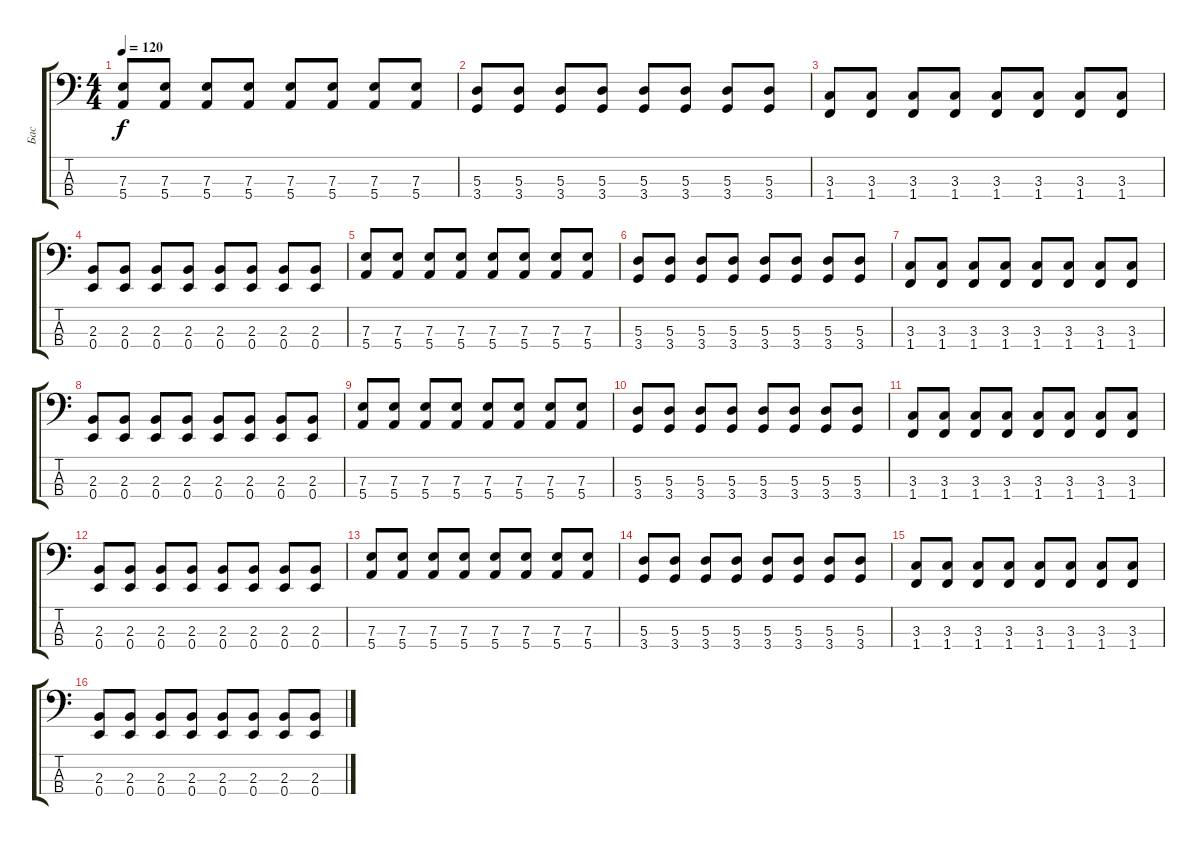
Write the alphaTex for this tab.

\track ("Бас" "Бас") {instrument electricbassfinger}
\staff {score tabs}
\tuning (G2 D2 A1 E1) {hide}
\ts (4 4)
\tempo 120
\clef f4
\ks c
(7.3 5.4).8{dy f} (7.3 5.4).8 (7.3 5.4).8 (7.3 5.4).8 (7.3 5.4).8 (7.3 5.4).8 (7.3 5.4).8 (7.3 5.4).8 |
(5.3 3.4).8 (5.3 3.4).8 (5.3 3.4).8 (5.3 3.4).8 (5.3 3.4).8 (5.3 3.4).8 (5.3 3.4).8 (5.3 3.4).8 |
(3.3 1.4).8 (3.3 1.4).8 (3.3 1.4).8 (3.3 1.4).8 (3.3 1.4).8 (3.3 1.4).8 (3.3 1.4).8 (3.3 1.4).8 |
(2.3 0.4).8 (2.3 0.4).8 (2.3 0.4).8 (2.3 0.4).8 (2.3 0.4).8 (2.3 0.4).8 (2.3 0.4).8 (2.3 0.4).8 |
(7.3 5.4).8 (7.3 5.4).8 (7.3 5.4).8 (7.3 5.4).8 (7.3 5.4).8 (7.3 5.4).8 (7.3 5.4).8 (7.3 5.4).8 |
(5.3 3.4).8 (5.3 3.4).8 (5.3 3.4).8 (5.3 3.4).8 (5.3 3.4).8 (5.3 3.4).8 (5.3 3.4).8 (5.3 3.4).8 |
(3.3 1.4).8 (3.3 1.4).8 (3.3 1.4).8 (3.3 1.4).8 (3.3 1.4).8 (3.3 1.4).8 (3.3 1.4).8 (3.3 1.4).8 |
(2.3 0.4).8 (2.3 0.4).8 (2.3 0.4).8 (2.3 0.4).8 (2.3 0.4).8 (2.3 0.4).8 (2.3 0.4).8 (2.3 0.4).8 |
(7.3 5.4).8 (7.3 5.4).8 (7.3 5.4).8 (7.3 5.4).8 (7.3 5.4).8 (7.3 5.4).8 (7.3 5.4).8 (7.3 5.4).8 |
(5.3 3.4).8 (5.3 3.4).8 (5.3 3.4).8 (5.3 3.4).8 (5.3 3.4).8 (5.3 3.4).8 (5.3 3.4).8 (5.3 3.4).8 |
(3.3 1.4).8 (3.3 1.4).8 (3.3 1.4).8 (3.3 1.4).8 (3.3 1.4).8 (3.3 1.4).8 (3.3 1.4).8 (3.3 1.4).8 |
(2.3 0.4).8 (2.3 0.4).8 (2.3 0.4).8 (2.3 0.4).8 (2.3 0.4).8 (2.3 0.4).8 (2.3 0.4).8 (2.3 0.4).8 |
(7.3 5.4).8 (7.3 5.4).8 (7.3 5.4).8 (7.3 5.4).8 (7.3 5.4).8 (7.3 5.4).8 (7.3 5.4).8 (7.3 5.4).8 |
(5.3 3.4).8 (5.3 3.4).8 (5.3 3.4).8 (5.3 3.4).8 (5.3 3.4).8 (5.3 3.4).8 (5.3 3.4).8 (5.3 3.4).8 |
(3.3 1.4).8 (3.3 1.4).8 (3.3 1.4).8 (3.3 1.4).8 (3.3 1.4).8 (3.3 1.4).8 (3.3 1.4).8 (3.3 1.4).8 |
(2.3 0.4).8 (2.3 0.4).8 (2.3 0.4).8 (2.3 0.4).8 (2.3 0.4).8 (2.3 0.4).8 (2.3 0.4).8 (2.3 0.4).8
